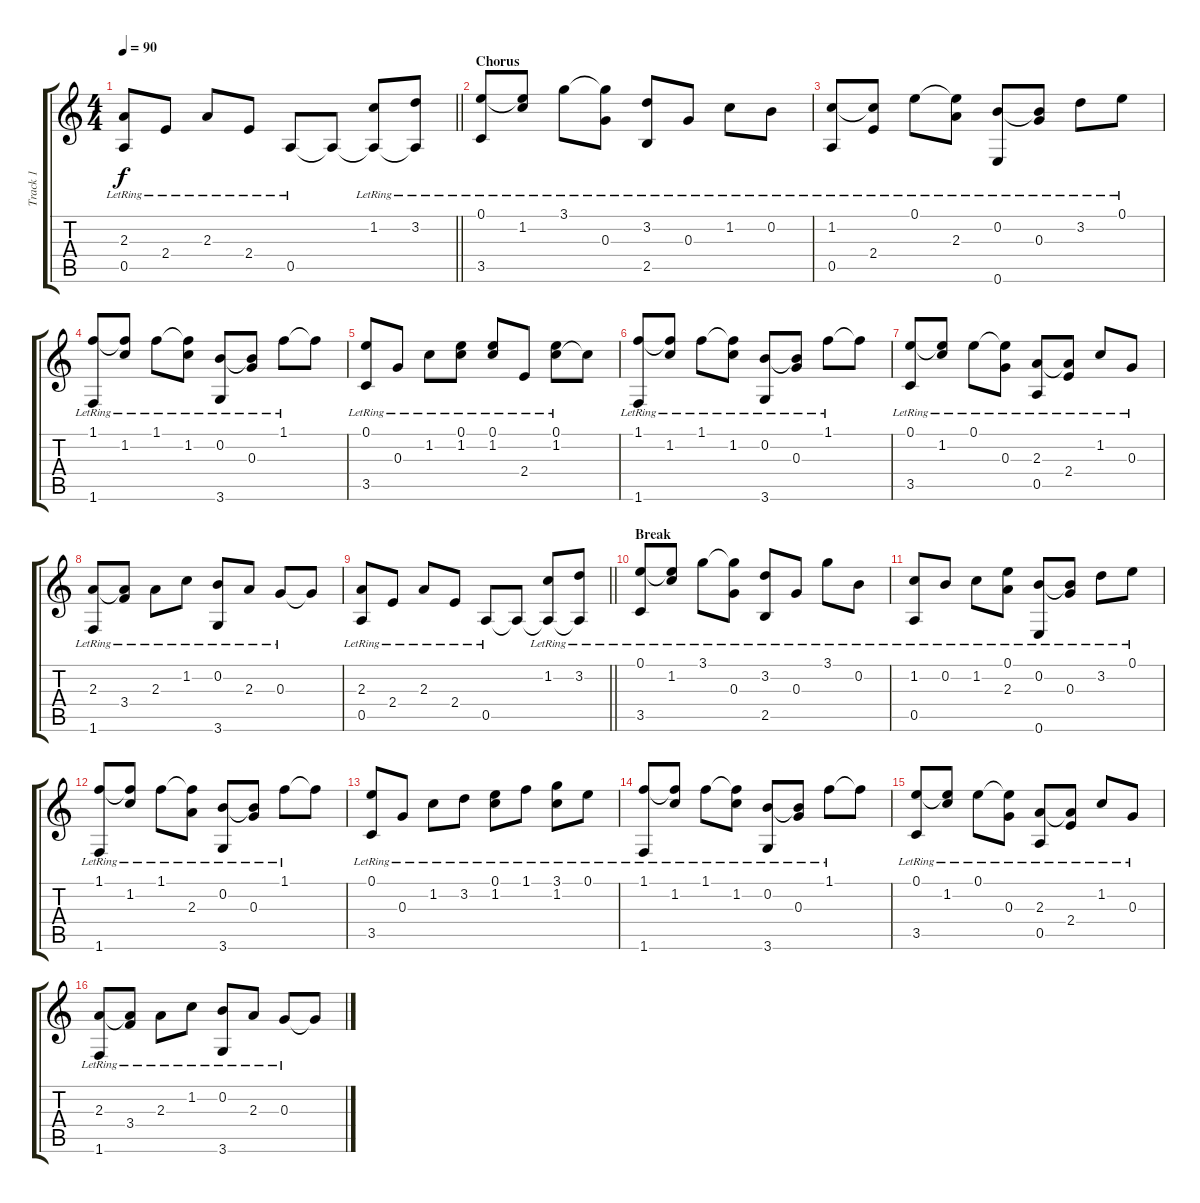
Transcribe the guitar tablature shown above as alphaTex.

\track ("Track 1" "Track 1") {instrument acousticguitarsteel}
\staff {score tabs}
\tuning (E4 B3 G3 D3 A2 E2) {hide}
\ts (4 4)
\tempo 90
\clef g2
\barLineRight lightlight
\ks c
(2.3{lr} 0.5{lr}).8{dy f} 2.4{lr}.8 2.3{lr}.8 2.4{lr}.8 0.5{lr}.8 0.5{t}.8 (1.2{lr} 0.5{t}).8 (3.2{lr} 0.5{t}).8 |
\section ("" "Chorus")
(0.1{lr} 3.5{lr}).8 (0.1{t} 1.2{lr}).8 3.1{lr}.8 (3.1{t} 0.3{lr}).8 (3.2{lr} 2.5{lr}).8 0.3{lr}.8 1.2{lr}.8 0.2{lr}.8 |
(1.2{lr} 0.5{lr}).8 (1.2{t} 2.4{lr}).8 0.1{lr}.8 (0.1{t} 2.3{lr}).8 (0.2{lr} 0.6{lr}).8 (0.2{t} 0.3{lr}).8 3.2{lr}.8 0.1{lr}.8 |
(1.1{lr} 1.6{lr}).8 (1.1{t} 1.2{lr}).8 1.1{lr}.8 (1.1{t} 1.2{lr}).8 (0.2{lr} 3.6{lr}).8 (0.2{t} 0.3{lr}).8 1.1{lr}.8 1.1{t}.8 |
(0.1{lr} 3.5{lr}).8 0.3{lr}.8 1.2{lr}.8 (0.1{lr} 1.2{lr}).8 (0.1{lr} 1.2{lr}).8 2.4{lr}.8 (0.1{lr} 1.2{lr}).8 1.2{t}.8 |
(1.1{lr} 1.6{lr}).8 (1.1{t} 1.2{lr}).8 1.1{lr}.8 (1.1{t} 1.2{lr}).8 (0.2{lr} 3.6{lr}).8 (0.2{t} 0.3{lr}).8 1.1{lr}.8 1.1{t}.8 |
(0.1{lr} 3.5{lr}).8 (0.1{t} 1.2{lr}).8 0.1{lr}.8 (0.1{t} 0.3{lr}).8 (2.3{lr} 0.5{lr}).8 (2.3{t} 2.4{lr}).8 1.2{lr}.8 0.3{lr}.8 |
(2.3{lr} 1.6{lr}).8 (2.3{t} 3.4{lr}).8 2.3{lr}.8 1.2{lr}.8 (0.2{lr} 3.6{lr}).8 2.3{lr}.8 0.3{lr}.8 0.3{t}.8 |
\barLineRight lightlight
(2.3{lr} 0.5{lr}).8 2.4{lr}.8 2.3{lr}.8 2.4{lr}.8 0.5{lr}.8 0.5{t}.8 (1.2{lr} 0.5{t}).8 (3.2{lr} 0.5{t}).8 |
\section ("" "Break")
(0.1{lr} 3.5{lr}).8 (0.1{t} 1.2{lr}).8 3.1{lr}.8 (3.1{t} 0.3{lr}).8 (3.2{lr} 2.5{lr}).8 0.3{lr}.8 3.1{lr}.8 0.2{lr}.8 |
(1.2{lr} 0.5{lr}).8 0.2{lr}.8 1.2{lr}.8 (0.1{lr} 2.3{lr}).8 (0.2{lr} 0.6{lr}).8 (0.2{t} 0.3{lr}).8 3.2{lr}.8 0.1{lr}.8 |
(1.1{lr} 1.6{lr}).8 (1.1{t} 1.2{lr}).8 1.1{lr}.8 (1.1{t} 2.3{lr}).8 (0.2{lr} 3.6{lr}).8 (0.2{t} 0.3{lr}).8 1.1{lr}.8 1.1{t}.8 |
(0.1{lr} 3.5{lr}).8 0.3{lr}.8 1.2{lr}.8 3.2{lr}.8 (0.1{lr} 1.2{lr}).8 1.1{lr}.8 (3.1{lr} 1.2{lr}).8 0.1{lr}.8 |
(1.1{lr} 1.6{lr}).8 (1.1{t} 1.2{lr}).8 1.1{lr}.8 (1.1{t} 1.2{lr}).8 (0.2{lr} 3.6{lr}).8 (0.2{t} 0.3{lr}).8 1.1{lr}.8 1.1{t}.8 |
(0.1{lr} 3.5{lr}).8 (0.1{t} 1.2{lr}).8 0.1{lr}.8 (0.1{t} 0.3{lr}).8 (2.3{lr} 0.5{lr}).8 (2.3{t} 2.4{lr}).8 1.2{lr}.8 0.3{lr}.8 |
(2.3{lr} 1.6{lr}).8 (2.3{t} 3.4{lr}).8 2.3{lr}.8 1.2{lr}.8 (0.2{lr} 3.6{lr}).8 2.3{lr}.8 0.3{lr}.8 0.3{t}.8
